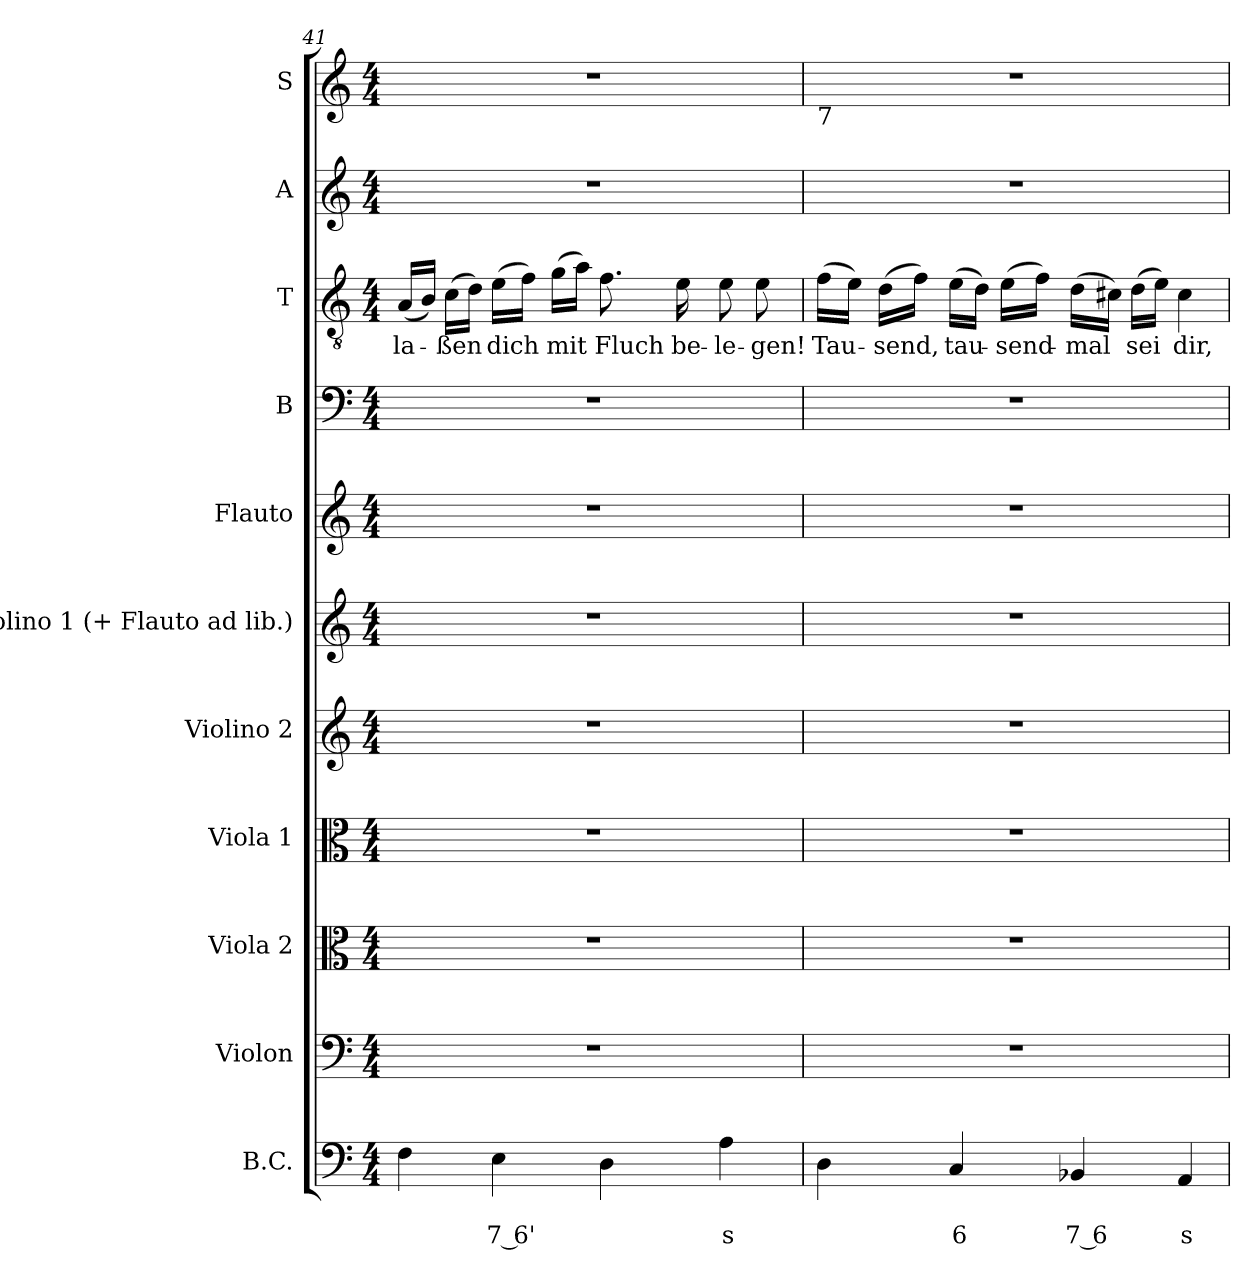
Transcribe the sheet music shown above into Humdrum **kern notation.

**kern	**text	**text	**kern	**kern	**kern	**kern	**kern	**kern	**kern	**kern	**text	**kern	**kern
*part11	*part11	*part11	*part10	*part9	*part8	*part7	*part6	*part5	*part4	*part3	*part3	*part2	*part1
*staff11	*staff11	*staff11	*staff10	*staff9	*staff8	*staff7	*staff6	*staff5	*staff4	*staff3	*staff3	*staff2	*staff1
*I"B.C.	*	*	*I"Violon	*I"Viola 2	*I"Viola 1	*I"Violino 2	*I"Violino 1 (+ Flauto ad lib.)	*I"Flauto	*I"B	*I"T	*	*I"A	*I"S
*I'B.C.	*	*	*I'Vn	*I'Va2	*I'Va1	*I'Vn2	*I'Vn1	*I'Fl.	*I'B	*I'T	*	*I'A	*I'S
*clefF4	*	*	*clefF4	*clefC3	*clefC3	*clefG2	*clefG2	*clefG2	*clefF4	*clefGv2	*	*clefG2	*clefG2
*	*	*	*	*	*	*	*	*	*	*ITrd7c12	*	*	*
*k[]	*	*	*k[]	*k[]	*k[]	*k[]	*k[]	*k[]	*k[]	*k[]	*	*k[]	*k[]
*C:	*	*	*C:	*C:	*C:	*C:	*C:	*C:	*C:	*C:	*	*C:	*C:
*M4/4	*	*	*M4/4	*M4/4	*M4/4	*M4/4	*M4/4	*M4/4	*M4/4	*M4/4	*	*M4/4	*M4/4
=41	=41	=41	=41	=41	=41	=41	=41	=41	=41	=41	=41	=41	=41
!	!	!	!	!	!	!	!	!	!	!	!LO:LY:b	!	!
4F\	.	.	1r	1r	1r	1r	1r	1r	1r	(>16AA/LL	la-	1r	1r
.	.	.	.	.	.	.	.	.	.	16BB/JJ)	.	.	.
!	!	!	!	!	!	!	!	!	!	!	!LO:LY:b	!	!
.	.	.	.	.	.	.	.	.	.	(>16C\LL	-ßen	.	.
.	.	.	.	.	.	.	.	.	.	16D\JJ)	.	.	.
!	!	!LO:LY:b	!	!	!	!	!	!	!	!	!	!	!
!	!	!	!	!	!	!	!	!	!	!	!LO:LY:b	!	!
4E\	.	7 6'	.	.	.	.	.	.	.	(>16E\LL	dich	.	.
.	.	.	.	.	.	.	.	.	.	16F\JJ)	.	.	.
!	!	!	!	!	!	!	!	!	!	!	!LO:LY:b	!	!
.	.	.	.	.	.	.	.	.	.	(>16G\LL	mit	.	.
.	.	.	.	.	.	.	.	.	.	16A\JJ)	.	.	.
!	!	!	!	!	!	!	!	!	!	!	!LO:LY:b	!	!
4D\	.	.	.	.	.	.	.	.	.	8.F\	Fluch	.	.
!	!	!	!	!	!	!	!	!	!	!	!LO:LY:b	!	!
.	.	.	.	.	.	.	.	.	.	16E\	be-	.	.
!	!	!LO:LY:b	!	!	!	!	!	!	!	!	!	!	!
!	!	!	!	!	!	!	!	!	!	!	!LO:LY:b	!	!
4A\	.	s	.	.	.	.	.	.	.	8E\	-le-	.	.
!	!	!	!	!	!	!	!	!	!	!	!LO:LY:b	!	!
.	.	.	.	.	.	.	.	.	.	8E\	-gen!	.	.
=42	=42	=42	=42	=42	=42	=42	=42	=42	=42	=42	=42	=42	=42
!	!	!	!	!	!	!	!	!	!	!	!	!	!LO:TX:b:t=7
!	!	!	!	!	!	!	!	!	!	!	!LO:LY:b	!	!
4D\	.	.	1r	1r	1r	1r	1r	1r	1r	(>16F\LL	Tau-	1r	1r
.	.	.	.	.	.	.	.	.	.	16E\JJ)	.	.	.
!	!	!	!	!	!	!	!	!	!	!	!LO:LY:b	!	!
.	.	.	.	.	.	.	.	.	.	(>16D\LL	-send,	.	.
.	.	.	.	.	.	.	.	.	.	16F\JJ)	.	.	.
!	!	!LO:LY:b	!	!	!	!	!	!	!	!	!	!	!
!	!	!	!	!	!	!	!	!	!	!	!LO:LY:b	!	!
4C/	.	6	.	.	.	.	.	.	.	(>16E\LL	tau-	.	.
.	.	.	.	.	.	.	.	.	.	16D\JJ)	.	.	.
!	!	!	!	!	!	!	!	!	!	!	!LO:LY:b	!	!
.	.	.	.	.	.	.	.	.	.	(>16E\LL	-send-	.	.
.	.	.	.	.	.	.	.	.	.	16F\JJ)	.	.	.
!	!	!LO:LY:b	!	!	!	!	!	!	!	!	!	!	!
!	!	!	!	!	!	!	!	!	!	!	!LO:LY:b	!	!
4BB-X/	.	7 6	.	.	.	.	.	.	.	(>16D\LL	-mal	.	.
.	.	.	.	.	.	.	.	.	.	16C#X\JJ)	.	.	.
!	!	!	!	!	!	!	!	!	!	!	!LO:LY:b	!	!
.	.	.	.	.	.	.	.	.	.	(>16D\LL	sei	.	.
.	.	.	.	.	.	.	.	.	.	16E\JJ)	.	.	.
!	!	!LO:LY:b	!	!	!	!	!	!	!	!	!	!	!
!	!	!	!	!	!	!	!	!	!	!	!LO:LY:b	!	!
4AA/	.	s	.	.	.	.	.	.	.	4C#\	dir,	.	.
=	=	=	=	=	=	=	=	=	=	=	=	=	=
*-	*-	*-	*-	*-	*-	*-	*-	*-	*-	*-	*-	*-	*-
